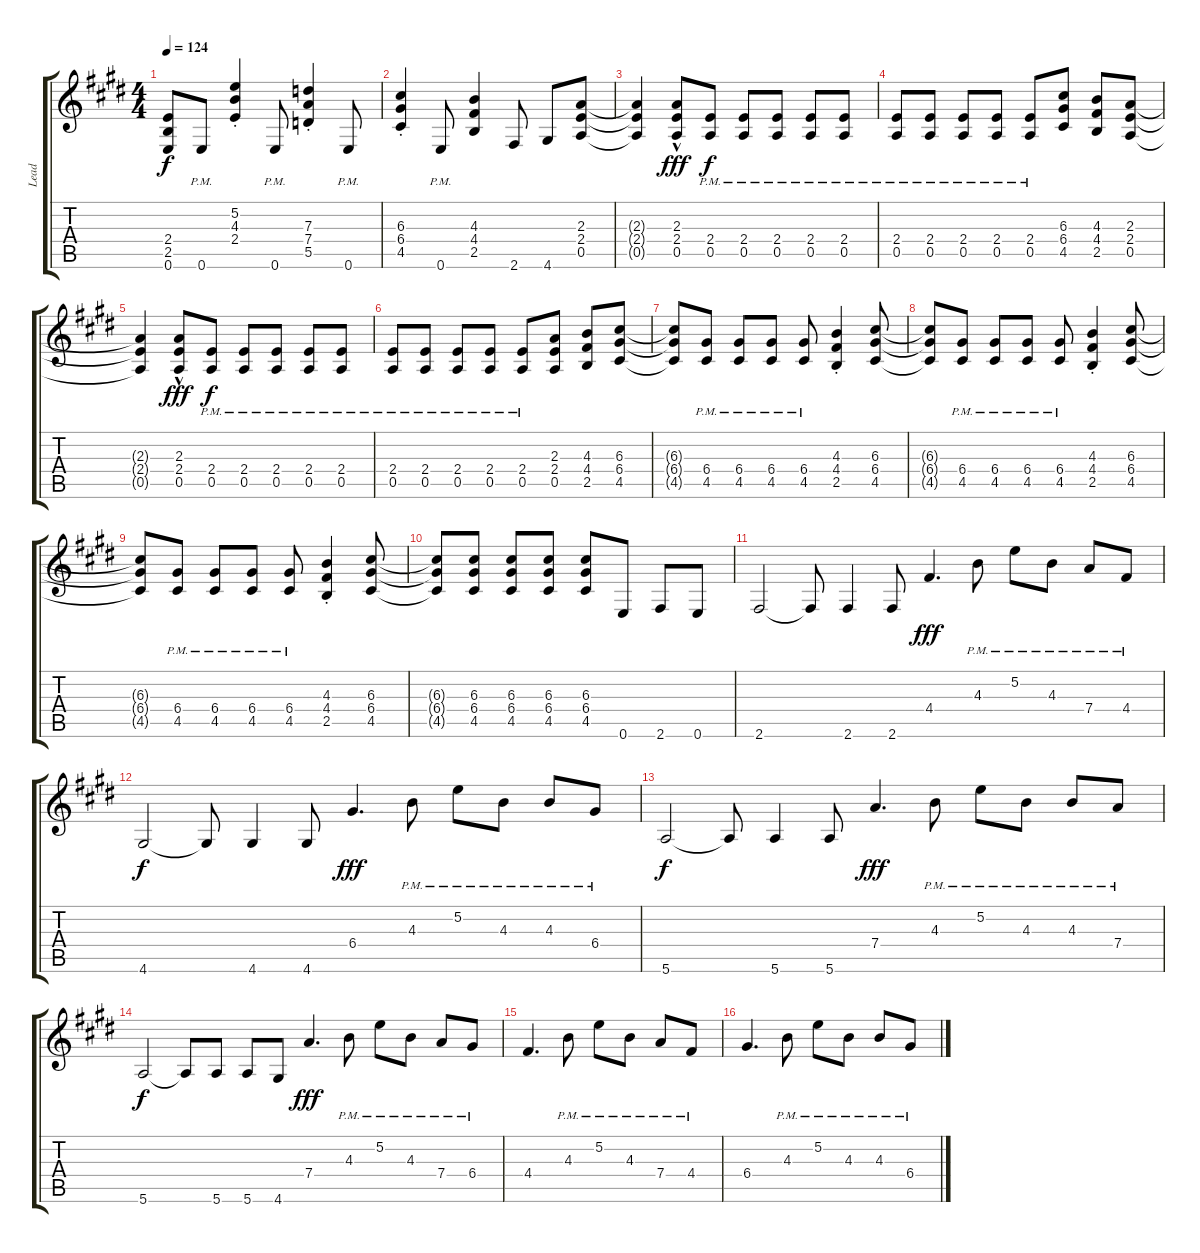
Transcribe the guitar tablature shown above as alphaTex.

\track ("Lead" "Lead") {instrument distortionguitar}
\staff {score tabs}
\tuning (E4 B3 G3 D3 A2 E2) {hide}
\ts (4 4)
\tempo 124
\clef g2
\ks e
(2.4{t} 2.5{t} 0.6{t}).8{dy f} 0.6{pm}.8 (5.2{st} 4.3{st} 2.4{st}).4 0.6{pm}.8 (7.3{st} 7.4{st} 5.5{st}).4 0.6{pm}.8 |
\ks c#minor
(6.3{st} 6.4{st} 4.5{st}).4 0.6{pm}.8 (4.3 4.4 2.5).4 2.6.8 4.6.8 (2.3 2.4 0.5).8 |
(2.3{t} 2.4{t} 0.5{t}).4 (2.3{hac} 2.4{hac} 0.5{hac}).8{dy fff} (2.4{pm} 0.5{pm}).8{dy f} (2.4{pm} 0.5{pm}).8 (2.4{pm} 0.5{pm}).8 (2.4{pm} 0.5{pm}).8 (2.4{pm} 0.5{pm}).8 |
(2.4{pm} 0.5{pm}).8 (2.4{pm} 0.5{pm}).8 (2.4{pm} 0.5{pm}).8 (2.4{pm} 0.5{pm}).8 (2.4{pm} 0.5{pm}).8 (6.3 6.4 4.5).8 (4.3 4.4 2.5).8 (2.3 2.4 0.5).8 |
\ks e
(2.3{t} 2.4{t} 0.5{t}).4 (2.3{hac} 2.4{hac} 0.5{hac}).8{dy fff} (2.4{pm} 0.5{pm}).8{dy f} (2.4{pm} 0.5{pm}).8 (2.4{pm} 0.5{pm}).8 (2.4{pm} 0.5{pm}).8 (2.4{pm} 0.5{pm}).8 |
\ks c#minor
(2.4{pm} 0.5{pm}).8 (2.4{pm} 0.5{pm}).8 (2.4{pm} 0.5{pm}).8 (2.4{pm} 0.5{pm}).8 (2.4{pm} 0.5{pm}).8 (2.3 2.4 0.5).8 (4.3 4.4 2.5).8 (6.3 6.4 4.5).8 |
(6.3{t} 6.4{t} 4.5{t}).8 (6.4{pm} 4.5{pm}).8 (6.4{pm} 4.5{pm}).8 (6.4{pm} 4.5{pm}).8 (6.4{pm} 4.5{pm}).8 (4.3{st} 4.4{st} 2.5{st}).4 (6.3 6.4 4.5).8 |
\ks e
(6.3{t} 6.4{t} 4.5{t}).8 (6.4{pm} 4.5{pm}).8 (6.4{pm} 4.5{pm}).8 (6.4{pm} 4.5{pm}).8 (6.4{pm} 4.5{pm}).8 (4.3{st} 4.4{st} 2.5{st}).4 (6.3 6.4 4.5).8 |
\ks c#minor
(6.3{t} 6.4{t} 4.5{t}).8 (6.4{pm} 4.5{pm}).8 (6.4{pm} 4.5{pm}).8 (6.4{pm} 4.5{pm}).8 (6.4{pm} 4.5{pm}).8 (4.3{st} 4.4{st} 2.5{st}).4 (6.3 6.4 4.5).8 |
(6.3{t} 6.4{t} 4.5{t}).8 (6.3 6.4 4.5).8 (6.3 6.4 4.5).8 (6.3 6.4 4.5).8 (6.3 6.4 4.5).8 0.6.8 2.6.8 0.6.8 |
\ks e
2.6.2 2.6{t}.8 2.6.4 2.6.8 4.4.4{d dy fff} 4.3{pm}.8 5.2{pm}.8 4.3{pm}.8 7.4{pm}.8 4.4{pm}.8 |
\ks c#minor
4.6.2{dy f} 4.6{t}.8 4.6.4 4.6.8 6.4.4{d dy fff} 4.3{pm}.8 5.2{pm}.8 4.3{pm}.8 4.3{pm}.8 6.4{pm}.8 |
5.6.2{dy f} 5.6{t}.8 5.6.4 5.6.8 7.4.4{d dy fff} 4.3{pm}.8 5.2{pm}.8 4.3{pm}.8 4.3{pm}.8 7.4{pm}.8 |
5.6.2{dy f} 5.6{t}.8 5.6.8 5.6.8 4.6.8 7.4.4{d dy fff} 4.3{pm}.8 5.2{pm}.8 4.3{pm}.8 7.4{pm}.8 6.4{pm}.8 |
\ks e
4.4.4{d} 4.3{pm}.8 5.2{pm}.8 4.3{pm}.8 7.4{pm}.8 4.4{pm}.8 |
\ks c#minor
6.4.4{d} 4.3{pm}.8 5.2{pm}.8 4.3{pm}.8 4.3{pm}.8 6.4{pm}.8
